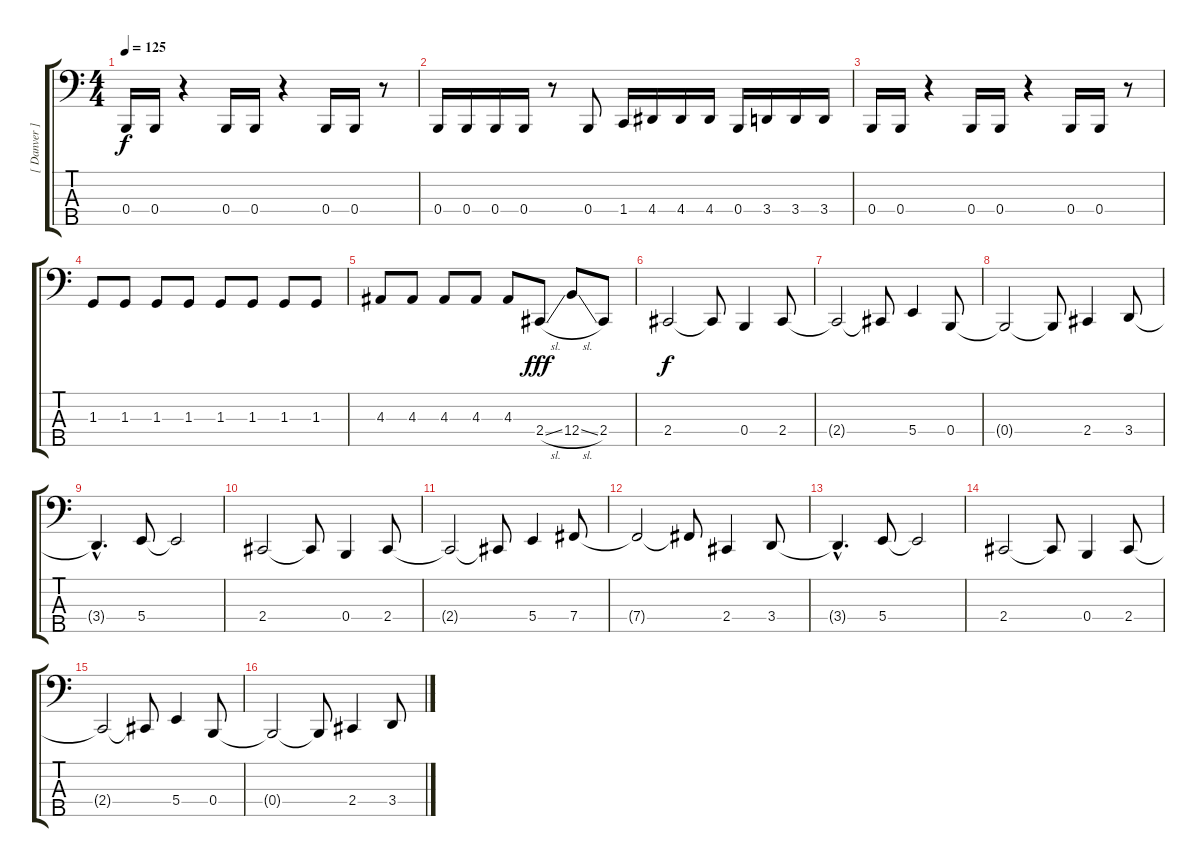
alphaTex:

\track ("[ Danver ]" "[ Danver ]") {instrument electricbasspick}
\staff {score tabs}
\tuning (E2 B1 Gb1 B0 Ab0) {hide}
\ts (4 4)
\tempo 125
\clef f4
\ks c
0.4.16{dy f} 0.4.16 r.4 0.4.16 0.4.16 r.4 0.4.16 0.4.16 r.8 |
0.4.16 0.4.16 0.4.16 0.4.16 r.8 0.4.8 1.4.16 4.4.16 4.4.16 4.4.16 0.4.16 3.4.16 3.4.16 3.4.16 |
0.4.16 0.4.16 r.4 0.4.16 0.4.16 r.4 0.4.16 0.4.16 r.8 |
1.3.8 1.3.8 1.3.8 1.3.8 1.3.8 1.3.8 1.3.8 1.3.8 |
4.3.8 4.3.8 4.3.8 4.3.8 4.3.8 2.4{sl}.8{dy fff} 12.4{sl}.8 2.4.8 |
2.4.2{dy f} 2.4{t}.8 0.4.4 2.4.8 |
2.4{t}.2 2.4{t}.8 5.4.4 0.4.8 |
0.4{t}.2 0.4{t}.8 2.4.4 3.4.8 |
3.4{hac t}.4{d} 5.4.8 5.4{t}.2 |
2.4.2 2.4{t}.8 0.4.4 2.4.8 |
2.4{t}.2 2.4{t}.8 5.4.4 7.4.8 |
7.4{t}.2 7.4{t}.8 2.4.4 3.4.8 |
3.4{hac t}.4{d} 5.4.8 5.4{t}.2 |
2.4.2 2.4{t}.8 0.4.4 2.4.8 |
2.4{t}.2 2.4{t}.8 5.4.4 0.4.8 |
0.4{t}.2 0.4{t}.8 2.4.4 3.4.8
